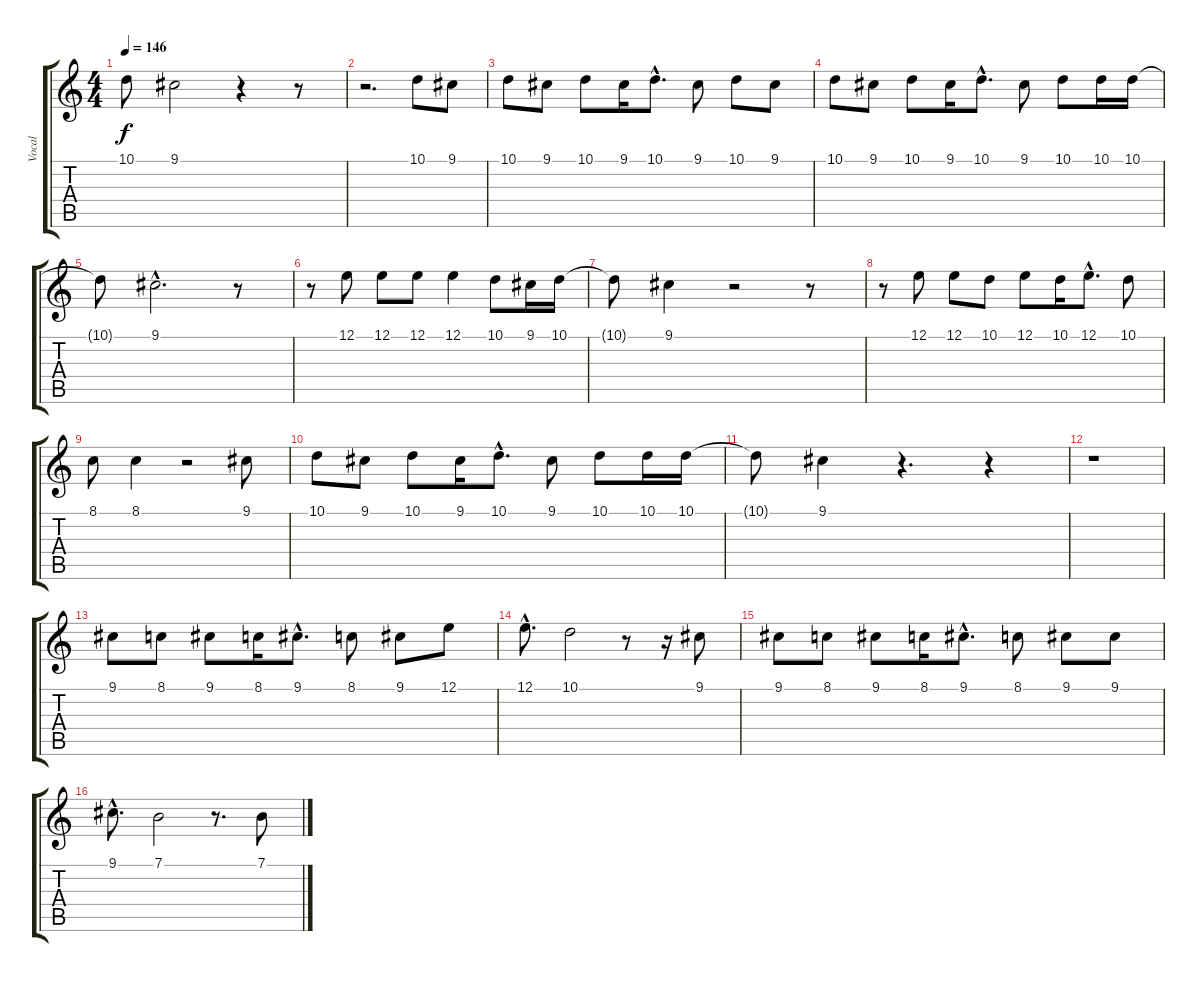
\track ("Vocal" "Vocal") {instrument baritonesax}
\staff {score tabs}
\tuning (E4 B3 G3 D3 A2 E2) {hide}
\ts (4 4)
\tempo 146
\clef g2
\ks c
10.1{t}.8{dy f} 9.1.2 r.4 r.8 |
r.2{d} 10.1.8 9.1.8 |
10.1.8 9.1.8 10.1.8 9.1.16 10.1{hac}.8{d} 9.1.8 10.1.8 9.1.8 |
10.1.8 9.1.8 10.1.8 9.1.16 10.1{hac}.8{d} 9.1.8 10.1.8 10.1.16 10.1.16 |
10.1{t}.8 9.1{hac}.2{d} r.8 |
r.8 12.1.8 12.1.8 12.1.8 12.1.4 10.1.8 9.1.16 10.1.16 |
10.1{t}.8 9.1.4 r.2 r.8 |
r.8 12.1.8 12.1.8 10.1.8 12.1.8 10.1.16 12.1{hac}.8{d} 10.1.8 |
8.1.8 8.1.4 r.2 9.1.8 |
10.1.8 9.1.8 10.1.8 9.1.16 10.1{hac}.8{d} 9.1.8 10.1.8 10.1.16 10.1.16 |
10.1{t}.8 9.1.4 r.4{d} r.4 |
r.1 |
9.1.8 8.1.8 9.1.8 8.1.16 9.1{hac}.8{d} 8.1.8 9.1.8 12.1.8 |
12.1{hac}.8{d} 10.1.2 r.8 r.16 9.1.8 |
9.1.8 8.1.8 9.1.8 8.1.16 9.1{hac}.8{d} 8.1.8 9.1.8 9.1.8 |
9.1{hac}.8{d} 7.1.2 r.8{d} 7.1.8
